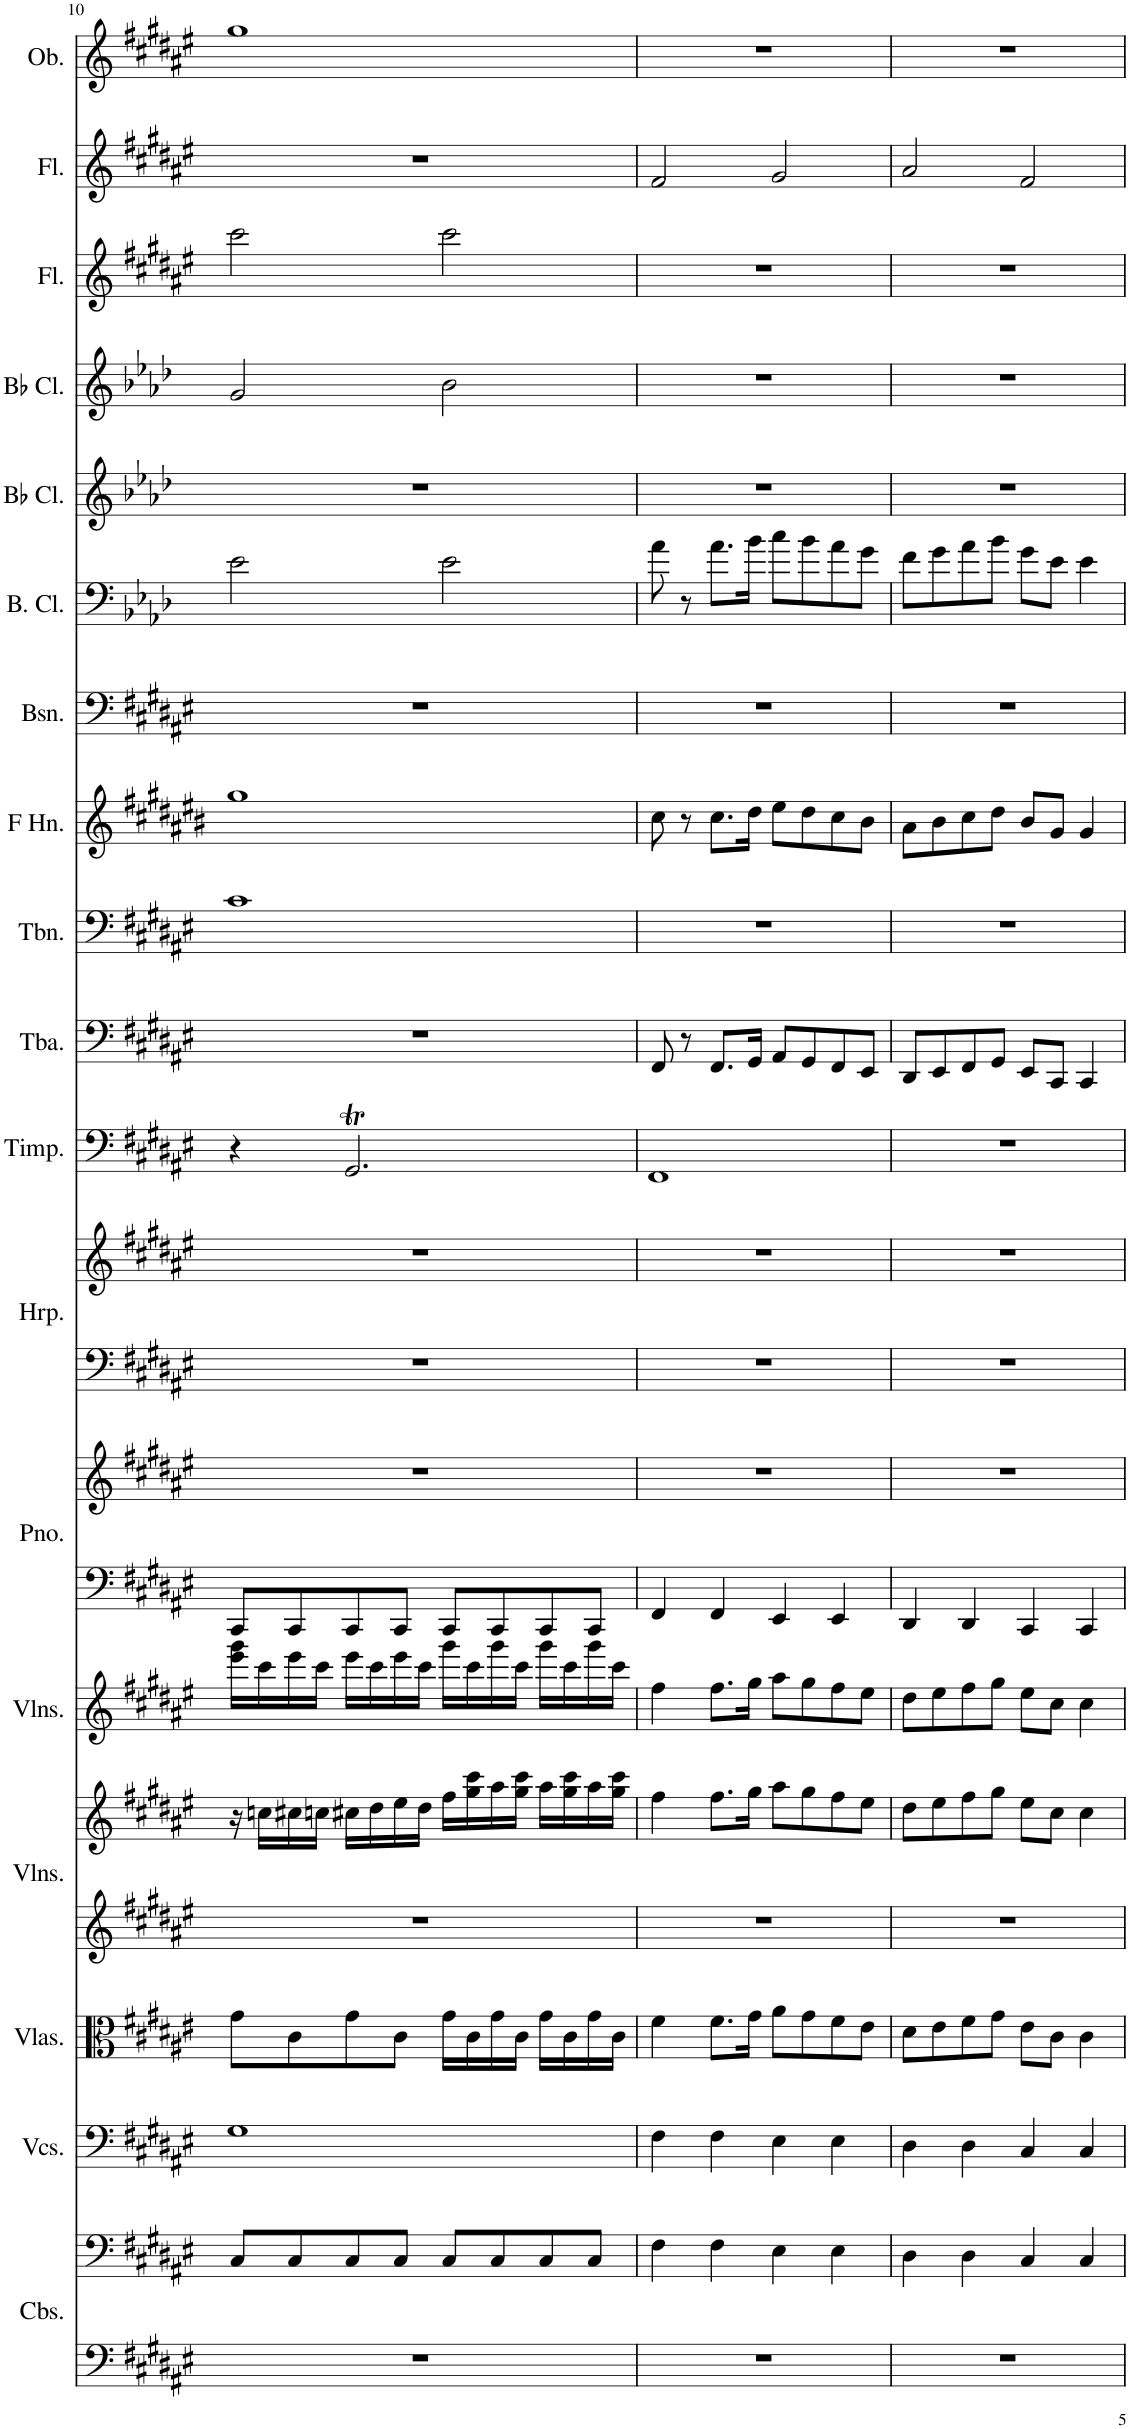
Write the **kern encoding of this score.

**kern	**kern	**kern	**kern	**kern	**kern	**kern	**kern	**kern	**kern	**kern	**kern	**kern	**kern	**kern	**kern	**kern	**kern	**kern	**kern	**kern	**kern
*part18	*part18	*part17	*part16	*part15	*part15	*part14	*part13	*part13	*part12	*part12	*part11	*part10	*part9	*part8	*part7	*part6	*part5	*part4	*part3	*part2	*part1
*staff22	*staff21	*staff20	*staff19	*staff18	*staff17	*staff16	*staff15	*staff14	*staff13	*staff12	*staff11	*staff10	*staff9	*staff8	*staff7	*staff6	*staff5	*staff4	*staff3	*staff2	*staff1
*I"Contrabasses	*	*I"Violoncellos	*I"Violas	*I"Violins	*	*I"Violins	*I"Piano	*	*I"Harp	*	*I"Timpani	*I"Tuba	*I"Trombone	*I"Horn in F	*I"Bassoon	*I"Bass Clarinet	*I"Bb Clarinet	*I"Bb Clarinet	*I"Flute	*I"Flute	*I"Oboe
*I'Cbs.	*	*I'Vcs.	*I'Vlas.	*I'Vlns.	*	*I'Vlns.	*I'Pno.	*	*I'Hrp.	*	*I'Timp.	*I'Tba.	*I'Tbn.	*	*I'Bsn.	*I'B. Cl.	*I'Bb Cl.	*I'Bb Cl.	*I'Fl.	*I'Fl.	*I'Ob.
!!LO:PB:g=z
*clefF4	*clefF4	*clefF4	*clefC3	*clefG2	*clefG2	*clefG2	*clefF4	*clefG2	*clefF4	*clefG2	*clefF4	*clefF4	*clefF4	*clefG2	*clefF4	*clefF4	*clefG2	*clefG2	*clefG2	*clefG2	*clefG2
*Trd7c12	*Trd7c12	*	*	*	*	*	*	*	*	*	*	*	*	*Trd4c7	*	*Trd8c14	*Trd1c2	*Trd1c2	*	*	*
*k[f#c#g#d#a#e#]	*k[f#c#g#d#a#e#]	*k[f#c#g#d#a#e#]	*k[f#c#g#d#a#e#]	*k[f#c#g#d#a#e#]	*k[f#c#g#d#a#e#]	*k[f#c#g#d#a#e#]	*k[f#c#g#d#a#e#]	*k[f#c#g#d#a#e#]	*k[f#c#g#d#a#e#]	*k[f#c#g#d#a#e#]	*k[f#c#g#d#a#e#]	*k[f#c#g#d#a#e#]	*k[f#c#g#d#a#e#]	*k[f#c#g#d#a#e#b#]	*k[f#c#g#d#a#e#]	*k[b-e-a-d-]	*k[b-e-a-d-]	*k[b-e-a-d-]	*k[f#c#g#d#a#e#]	*k[f#c#g#d#a#e#]	*k[f#c#g#d#a#e#]
*M4/4	*M4/4	*M4/4	*M4/4	*M4/4	*M4/4	*M4/4	*M4/4	*M4/4	*M4/4	*M4/4	*M4/4	*M4/4	*M4/4	*M4/4	*M4/4	*M4/4	*M4/4	*M4/4	*M4/4	*M4/4	*M4/4
=10	=10	=10	=10	=10	=10	=10	=10	=10	=10	=10	=10	=10	=10	=10	=10	=10	=10	=10	=10	=10	=10
1r	8C#/L	1G#	8g#\L	1r	16r	16eee#\ 16ggg#\LL	8CC#/L	1r	1r	1r	4r	1r	1c#	1gg#	1r	2e-\	1r	2g/	2ccc#\	1r	1gg#
.	.	.	.	.	16ccn\LL	16ccc#\	.	.	.	.	.	.	.	.	.	.	.	.	.	.	.
.	8C#/	.	8c#\	.	16cc#X\	16eee#\	8CC#/	.	.	.	.	.	.	.	.	.	.	.	.	.	.
.	.	.	.	.	16ccn\JJ	16ccc#\JJ	.	.	.	.	.	.	.	.	.	.	.	.	.	.	.
.	8C#/	.	8g#\	.	16cc#X\LL	16eee#\LL	8CC#/	.	.	.	2.GG#T/	.	.	.	.	.	.	.	.	.	.
.	.	.	.	.	16dd#\	16ccc#\	.	.	.	.	.	.	.	.	.	.	.	.	.	.	.
.	8C#/J	.	8c#\J	.	16ee#\	16eee#\	8CC#/J	.	.	.	.	.	.	.	.	.	.	.	.	.	.
.	.	.	.	.	16dd#\JJ	16ccc#\JJ	.	.	.	.	.	.	.	.	.	.	.	.	.	.	.
.	8C#/L	.	16g#\LL	.	16ff#\LL	16ggg#\LL	8CC#/L	.	.	.	.	.	.	.	.	2e-\	.	2b-\	2ccc#\	.	.
.	.	.	16c#\	.	16gg#\ 16ccc#\	16ccc#\	.	.	.	.	.	.	.	.	.	.	.	.	.	.	.
.	8C#/	.	16g#\	.	16aa#\	16ggg#\	8CC#/	.	.	.	.	.	.	.	.	.	.	.	.	.	.
.	.	.	16c#\JJ	.	16gg#\ 16ccc#\JJ	16ccc#\JJ	.	.	.	.	.	.	.	.	.	.	.	.	.	.	.
.	8C#/	.	16g#\LL	.	16aa#\LL	16ggg#\LL	8CC#/	.	.	.	.	.	.	.	.	.	.	.	.	.	.
.	.	.	16c#\	.	16gg#\ 16ccc#\	16ccc#\	.	.	.	.	.	.	.	.	.	.	.	.	.	.	.
.	8C#/J	.	16g#\	.	16aa#\	16ggg#\	8CC#/J	.	.	.	.	.	.	.	.	.	.	.	.	.	.
.	.	.	16c#\JJ	.	16gg#\ 16ccc#\JJ	16ccc#\JJ	.	.	.	.	.	.	.	.	.	.	.	.	.	.	.
=11	=11	=11	=11	=11	=11	=11	=11	=11	=11	=11	=11	=11	=11	=11	=11	=11	=11	=11	=11	=11	=11
1r	4F#\	4F#\	4f#\	1r	4ff#\	4ff#\	4FF#/	1r	1r	1r	1FF#	8FF#/	1r	8cc#\	1r	8a-\	1r	1r	1r	2f#/	1r
.	.	.	.	.	.	.	.	.	.	.	.	8r	.	8r	.	8r	.	.	.	.	.
.	4F#\	4F#\	8.f#\L	.	8.ff#\L	8.ff#\L	4FF#/	.	.	.	.	8.FF#/L	.	8.cc#\L	.	8.a-\L	.	.	.	.	.
.	.	.	16g#\Jk	.	16gg#\Jk	16gg#\Jk	.	.	.	.	.	16GG#/Jk	.	16dd#\Jk	.	16b-\Jk	.	.	.	.	.
.	4E#\	4E#\	8a#\L	.	8aa#\L	8aa#\L	4EE#/	.	.	.	.	8AA#/L	.	8ee#\L	.	8cc\L	.	.	.	2g#/	.
.	.	.	8g#\	.	8gg#\	8gg#\	.	.	.	.	.	8GG#/	.	8dd#\	.	8b-\	.	.	.	.	.
.	4E#\	4E#\	8f#\	.	8ff#\	8ff#\	4EE#/	.	.	.	.	8FF#/	.	8cc#\	.	8a-\	.	.	.	.	.
.	.	.	8e#\J	.	8ee#\J	8ee#\J	.	.	.	.	.	8EE#/J	.	8b#\J	.	8g\J	.	.	.	.	.
=12	=12	=12	=12	=12	=12	=12	=12	=12	=12	=12	=12	=12	=12	=12	=12	=12	=12	=12	=12	=12	=12
1r	4D#\	4D#\	8d#\L	1r	8dd#\L	8dd#\L	4DD#/	1r	1r	1r	1r	8DD#/L	1r	8a#\L	1r	8f\L	1r	1r	1r	2a#/	1r
.	.	.	8e#\	.	8ee#\	8ee#\	.	.	.	.	.	8EE#/	.	8b#\	.	8g\	.	.	.	.	.
.	4D#\	4D#\	8f#\	.	8ff#\	8ff#\	4DD#/	.	.	.	.	8FF#/	.	8cc#\	.	8a-\	.	.	.	.	.
.	.	.	8g#\J	.	8gg#\J	8gg#\J	.	.	.	.	.	8GG#/J	.	8dd#\J	.	8b-\J	.	.	.	.	.
.	4C#/	4C#/	8e#\L	.	8ee#\L	8ee#\L	4CC#/	.	.	.	.	8EE#/L	.	8b#/L	.	8g\L	.	.	.	2f#/	.
.	.	.	8c#\J	.	8cc#\J	8cc#\J	.	.	.	.	.	8CC#/J	.	8g#/J	.	8e-\J	.	.	.	.	.
.	4C#/	4C#/	4c#\	.	4cc#\	4cc#\	4CC#/	.	.	.	.	4CC#/	.	4g#/	.	4e-\	.	.	.	.	.
=	=	=	=	=	=	=	=	=	=	=	=	=	=	=	=	=	=	=	=	=	=
*-	*-	*-	*-	*-	*-	*-	*-	*-	*-	*-	*-	*-	*-	*-	*-	*-	*-	*-	*-	*-	*-
